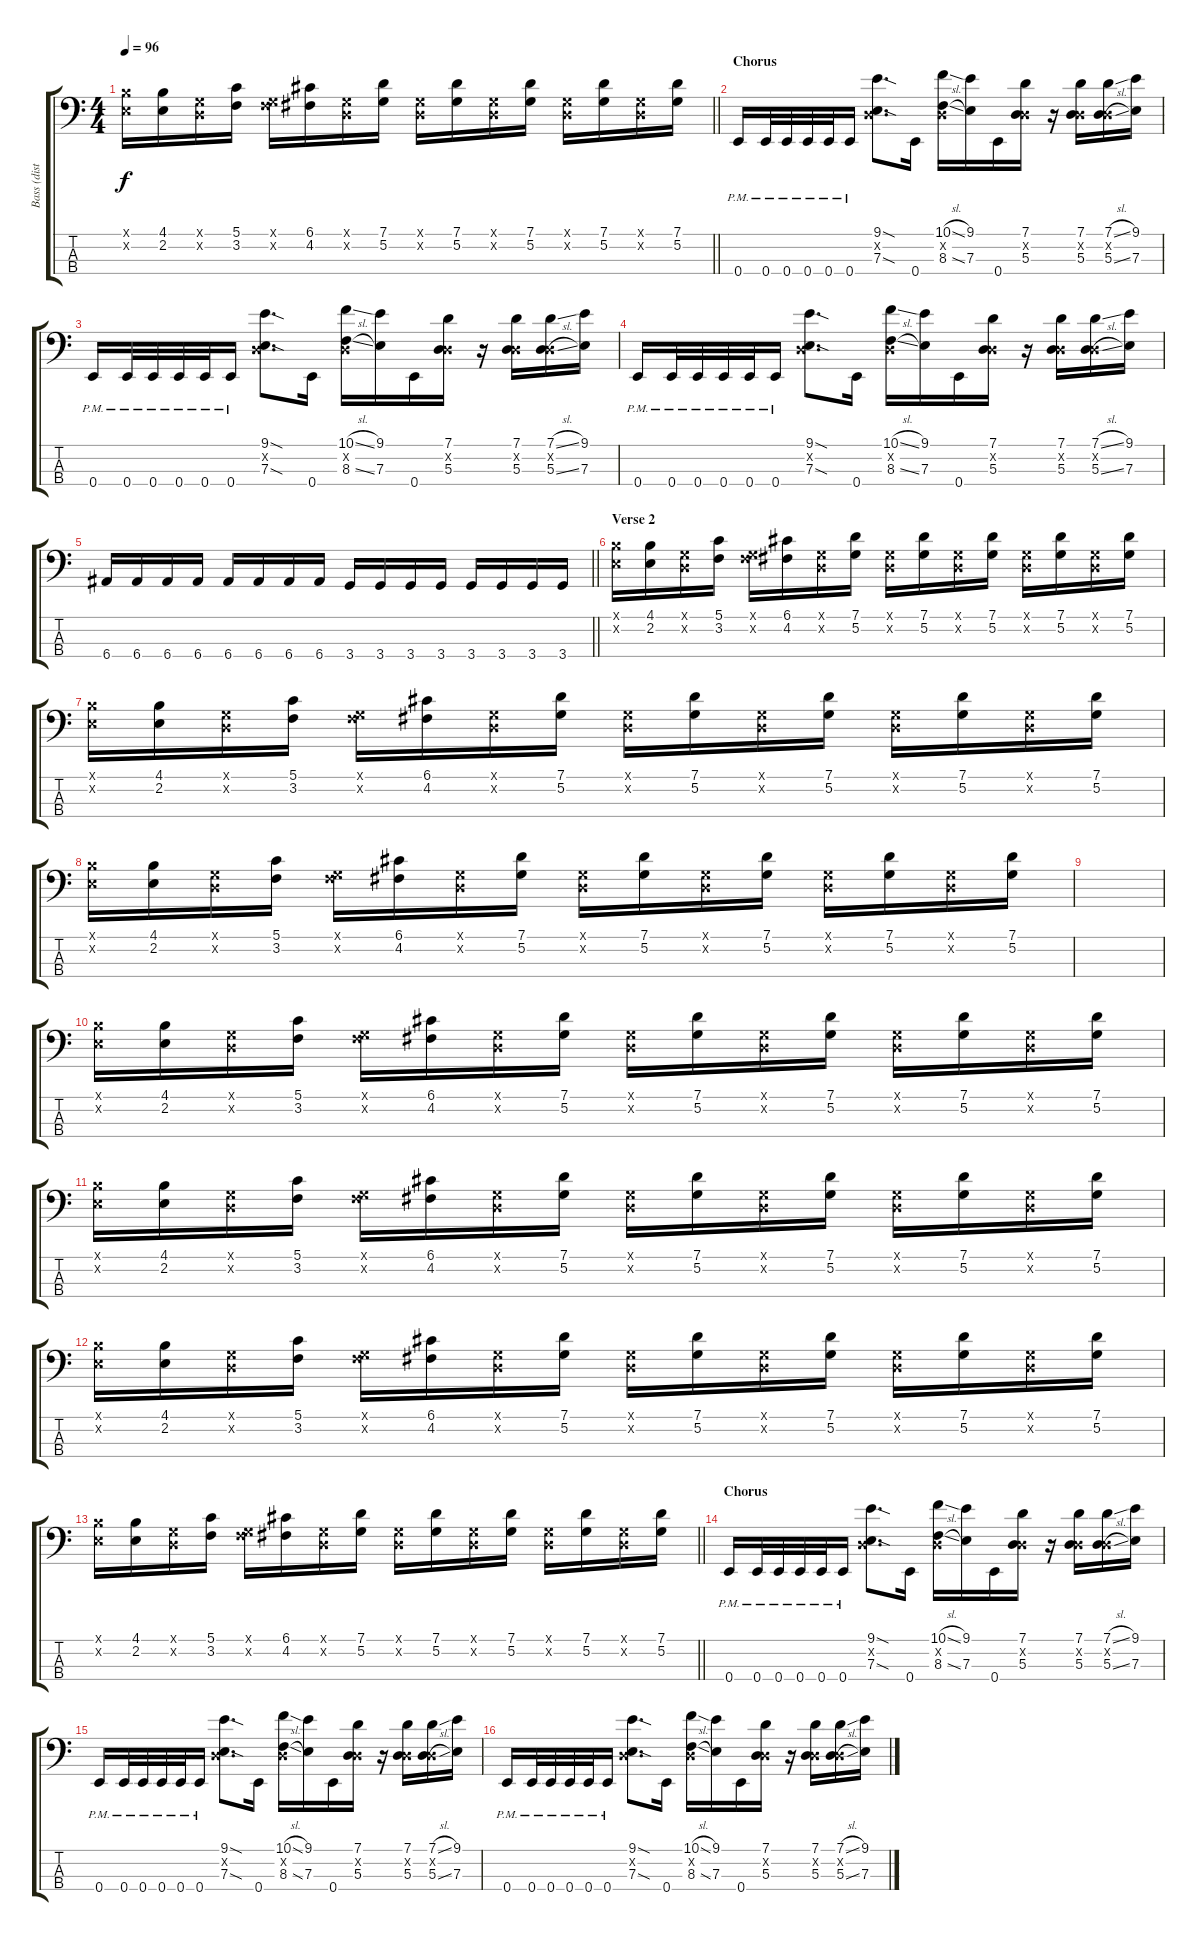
\track ("Bass (dist.) - Right" "Bass (dist") {instrument overdrivenguitar}
\staff {score tabs}
\tuning (G2 D2 A1 E1) {hide}
\ts (4 4)
\tempo 96
\clef f4
\barLineRight lightlight
\ks c
(4.1{x} 2.2{x}).16{dy f} (4.1 2.2).16 (0.1{x} 0.2{x}).16 (5.1 3.2).16 (0.1{x} 3.2{x}).16 (6.1 4.2).16 (0.1{x} 0.2{x}).16 (7.1 5.2).16 (0.1{x} 0.2{x}).16 (7.1 5.2).16 (0.1{x} 0.2{x}).16 (7.1 5.2).16 (0.1{x} 0.2{x}).16 (7.1 5.2).16 (0.1{x} 0.2{x}).16 (7.1 5.2).16 |
\section ("" "Chorus")
0.4{pm}.16 0.4{pm}.32 0.4{pm}.32 0.4{pm}.32 0.4{pm}.32 0.4{pm}.16 (9.1{sod} 0.2{x} 7.3{sod}).8{d} 0.4.16 (10.1{sl} 0.2{x} 8.3{sl}).16 (9.1 7.3).16 0.4.16 (7.1 0.2{x} 5.3).16 r.16 (7.1 0.2{x} 5.3).16 (7.1{sl} 0.2{x} 5.3{sl}).16 (9.1 7.3).16 |
0.4{pm}.16 0.4{pm}.32 0.4{pm}.32 0.4{pm}.32 0.4{pm}.32 0.4{pm}.16 (9.1{sod} 0.2{x} 7.3{sod}).8{d} 0.4.16 (10.1{sl} 0.2{x} 8.3{sl}).16 (9.1 7.3).16 0.4.16 (7.1 0.2{x} 5.3).16 r.16 (7.1 0.2{x} 5.3).16 (7.1{sl} 0.2{x} 5.3{sl}).16 (9.1 7.3).16 |
0.4{pm}.16 0.4{pm}.32 0.4{pm}.32 0.4{pm}.32 0.4{pm}.32 0.4{pm}.16 (9.1{sod} 0.2{x} 7.3{sod}).8{d} 0.4.16 (10.1{sl} 0.2{x} 8.3{sl}).16 (9.1 7.3).16 0.4.16 (7.1 0.2{x} 5.3).16 r.16 (7.1 0.2{x} 5.3).16 (7.1{sl} 0.2{x} 5.3{sl}).16 (9.1 7.3).16 |
\barLineRight lightlight
6.4.16 6.4.16 6.4.16 6.4.16 6.4.16 6.4.16 6.4.16 6.4.16 3.4.16 3.4.16 3.4.16 3.4.16 3.4.16 3.4.16 3.4.16 3.4.16 |
\section ("" "Verse 2")
(4.1{x} 2.2{x}).16 (4.1 2.2).16 (0.1{x} 0.2{x}).16 (5.1 3.2).16 (0.1{x} 3.2{x}).16 (6.1 4.2).16 (0.1{x} 0.2{x}).16 (7.1 5.2).16 (0.1{x} 0.2{x}).16 (7.1 5.2).16 (0.1{x} 0.2{x}).16 (7.1 5.2).16 (0.1{x} 0.2{x}).16 (7.1 5.2).16 (0.1{x} 0.2{x}).16 (7.1 5.2).16 |
(4.1{x} 2.2{x}).16 (4.1 2.2).16 (0.1{x} 0.2{x}).16 (5.1 3.2).16 (0.1{x} 3.2{x}).16 (6.1 4.2).16 (0.1{x} 0.2{x}).16 (7.1 5.2).16 (0.1{x} 0.2{x}).16 (7.1 5.2).16 (0.1{x} 0.2{x}).16 (7.1 5.2).16 (0.1{x} 0.2{x}).16 (7.1 5.2).16 (0.1{x} 0.2{x}).16 (7.1 5.2).16 |
(4.1{x} 2.2{x}).16 (4.1 2.2).16 (0.1{x} 0.2{x}).16 (5.1 3.2).16 (0.1{x} 3.2{x}).16 (6.1 4.2).16 (0.1{x} 0.2{x}).16 (7.1 5.2).16 (0.1{x} 0.2{x}).16 (7.1 5.2).16 (0.1{x} 0.2{x}).16 (7.1 5.2).16 (0.1{x} 0.2{x}).16 (7.1 5.2).16 (0.1{x} 0.2{x}).16 (7.1 5.2).16 |
|
(4.1{x} 2.2{x}).16 (4.1 2.2).16 (0.1{x} 0.2{x}).16 (5.1 3.2).16 (0.1{x} 3.2{x}).16 (6.1 4.2).16 (0.1{x} 0.2{x}).16 (7.1 5.2).16 (0.1{x} 0.2{x}).16 (7.1 5.2).16 (0.1{x} 0.2{x}).16 (7.1 5.2).16 (0.1{x} 0.2{x}).16 (7.1 5.2).16 (0.1{x} 0.2{x}).16 (7.1 5.2).16 |
(4.1{x} 2.2{x}).16 (4.1 2.2).16 (0.1{x} 0.2{x}).16 (5.1 3.2).16 (0.1{x} 3.2{x}).16 (6.1 4.2).16 (0.1{x} 0.2{x}).16 (7.1 5.2).16 (0.1{x} 0.2{x}).16 (7.1 5.2).16 (0.1{x} 0.2{x}).16 (7.1 5.2).16 (0.1{x} 0.2{x}).16 (7.1 5.2).16 (0.1{x} 0.2{x}).16 (7.1 5.2).16 |
(4.1{x} 2.2{x}).16 (4.1 2.2).16 (0.1{x} 0.2{x}).16 (5.1 3.2).16 (0.1{x} 3.2{x}).16 (6.1 4.2).16 (0.1{x} 0.2{x}).16 (7.1 5.2).16 (0.1{x} 0.2{x}).16 (7.1 5.2).16 (0.1{x} 0.2{x}).16 (7.1 5.2).16 (0.1{x} 0.2{x}).16 (7.1 5.2).16 (0.1{x} 0.2{x}).16 (7.1 5.2).16 |
\barLineRight lightlight
(4.1{x} 2.2{x}).16 (4.1 2.2).16 (0.1{x} 0.2{x}).16 (5.1 3.2).16 (0.1{x} 3.2{x}).16 (6.1 4.2).16 (0.1{x} 0.2{x}).16 (7.1 5.2).16 (0.1{x} 0.2{x}).16 (7.1 5.2).16 (0.1{x} 0.2{x}).16 (7.1 5.2).16 (0.1{x} 0.2{x}).16 (7.1 5.2).16 (0.1{x} 0.2{x}).16 (7.1 5.2).16 |
\section ("" "Chorus")
0.4{pm}.16 0.4{pm}.32 0.4{pm}.32 0.4{pm}.32 0.4{pm}.32 0.4{pm}.16 (9.1{sod} 0.2{x} 7.3{sod}).8{d} 0.4.16 (10.1{sl} 0.2{x} 8.3{sl}).16 (9.1 7.3).16 0.4.16 (7.1 0.2{x} 5.3).16 r.16 (7.1 0.2{x} 5.3).16 (7.1{sl} 0.2{x} 5.3{sl}).16 (9.1 7.3).16 |
0.4{pm}.16 0.4{pm}.32 0.4{pm}.32 0.4{pm}.32 0.4{pm}.32 0.4{pm}.16 (9.1{sod} 0.2{x} 7.3{sod}).8{d} 0.4.16 (10.1{sl} 0.2{x} 8.3{sl}).16 (9.1 7.3).16 0.4.16 (7.1 0.2{x} 5.3).16 r.16 (7.1 0.2{x} 5.3).16 (7.1{sl} 0.2{x} 5.3{sl}).16 (9.1 7.3).16 |
0.4{pm}.16 0.4{pm}.32 0.4{pm}.32 0.4{pm}.32 0.4{pm}.32 0.4{pm}.16 (9.1{sod} 0.2{x} 7.3{sod}).8{d} 0.4.16 (10.1{sl} 0.2{x} 8.3{sl}).16 (9.1 7.3).16 0.4.16 (7.1 0.2{x} 5.3).16 r.16 (7.1 0.2{x} 5.3).16 (7.1{sl} 0.2{x} 5.3{sl}).16 (9.1 7.3).16
